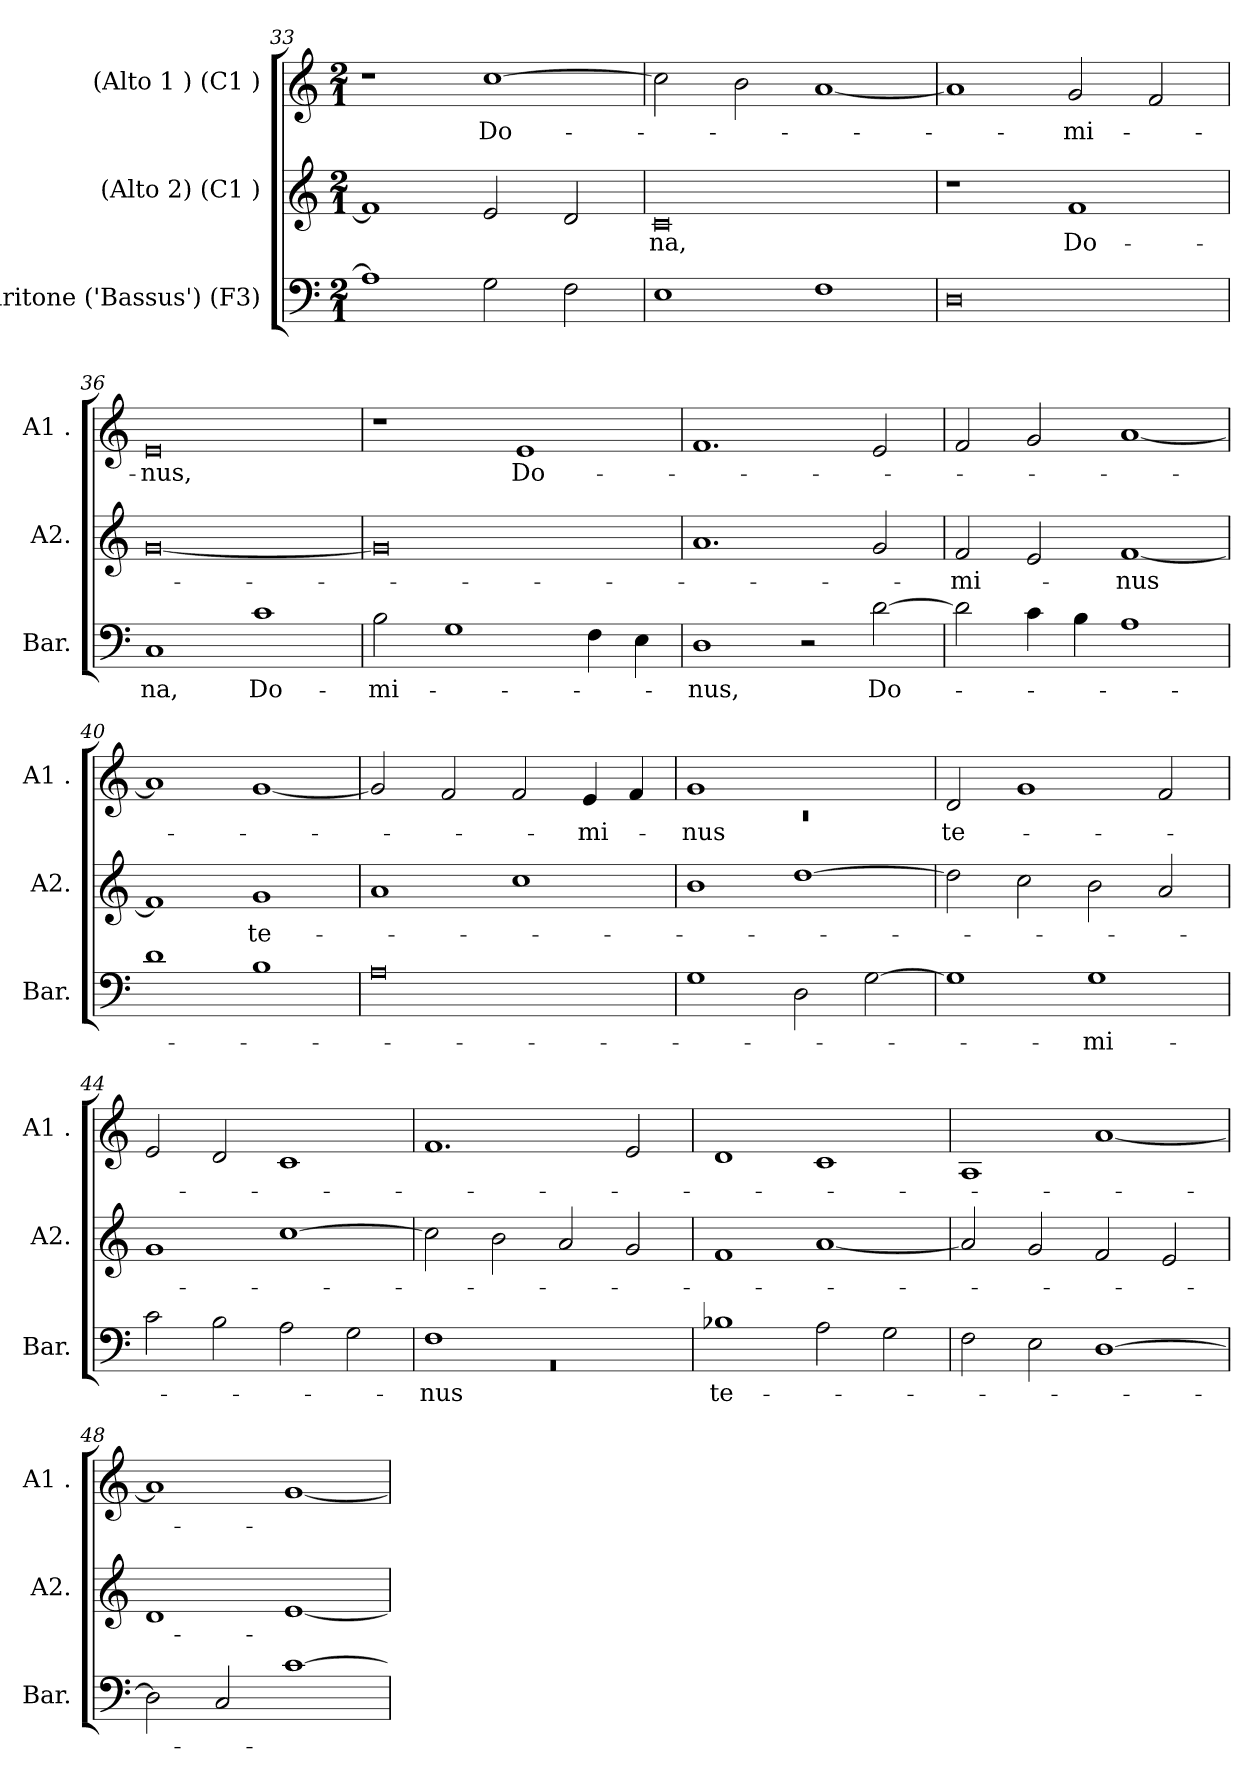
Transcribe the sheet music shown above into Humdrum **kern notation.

**kern	**text	**kern	**text	**kern	**text
*part3	*part3	*part2	*part2	*part1	*part1
*staff3	*staff3	*staff2	*staff2	*staff1	*staff1
*I"Baritone ('Bassus') (F3)	*	*I"(Alto 2) (C1 )	*	*I"(Alto 1 ) (C1 )	*
*I'Bar.	*	*I'A2.	*	*I'A1 .	*
*clefF4	*	*clefG2	*	*clefG2	*
*k[]	*	*k[]	*	*k[]	*
*M2/1	*	*M2/1	*	*M2/1	*
=33	=33	=33	=33	=33	=33
1A]	.	1f]	.	1r	.
!	!	!	!	!	!LO:LY:b
2G\	.	2e/	.	[1cc	Do-
2F\	.	2d/	.	.	.
=34	=34	=34	=34	=34	=34
!	!	!	!LO:LY:b	!	!
1E	.	0c	-na,	2cc\]	.
.	.	.	.	2b\	.
1F	.	.	.	[1a	.
=35	=35	=35	=35	=35	=35
0D	.	1r	.	1a]	.
!	!	!	!LO:LY:b	!	!LO:LY:b
.	.	1f	Do-	2g/	-mi-
.	.	.	.	2f/	.
=36	=36	=36	=36	=36	=36
!	!LO:LY:b	!	!	!	!LO:LY:b
1C	-na,	[0g	.	0e	-nus,
!	!LO:LY:b	!	!	!	!
1c	Do-	.	.	.	.
!!LO:LB:g=z
=37	=37	=37	=37	=37	=37
!	!LO:LY:b	!	!	!	!
2B\	-mi-	0g]	.	1r	.
1G	.	.	.	.	.
!	!	!	!	!	!LO:LY:b
.	.	.	.	1e	Do-
4F\	.	.	.	.	.
4E\	.	.	.	.	.
=38	=38	=38	=38	=38	=38
!	!LO:LY:b	!	!	!	!
1D	-nus,	1.a	.	1.f	.
2r	.	.	.	.	.
!	!LO:LY:b	!	!	!	!
[2d\	Do-	2g/	.	2e/	.
=39	=39	=39	=39	=39	=39
!	!	!	!LO:LY:b	!	!
2d\]	.	2f/	-mi-	2f/	.
4c\	.	2e/	.	2g/	.
4B\	.	.	.	.	.
!	!	!	!LO:LY:b	!	!
1A	.	[1f	-nus	[1a	.
=40	=40	=40	=40	=40	=40
1d	.	1f]	.	1a]	.
!	!	!	!LO:LY:b	!	!
1B	.	1g	te-	[1g	.
=41	=41	=41	=41	=41	=41
0A	.	1a	.	2g/]	.
.	.	.	.	2f/	.
.	.	1cc	.	2f/	.
!	!	!	!	!	!LO:LY:b
.	.	.	.	4e/	-mi-
.	.	.	.	4f/	.
!!LO:LB:g=z
=42	=42	=42	=42	=42	=42
!	!	!	!	!	!LO:LY:b
*	*	*	*	*^	*
1G	.	1b	.	1g	0r	-nus
2D\	.	[1dd	.	1ryy	.	.
[2G\	.	.	.	.	.	.
*	*	*	*	*v	*v	*
=43	=43	=43	=43	=43	=43
!	!	!	!	!	!LO:LY:b
1G]	.	2dd\]	.	2d/	te-
.	.	2cc\	.	1g	.
!	!LO:LY:b	!	!	!	!
1G	-mi-	2b\	.	.	.
.	.	2a/	.	2f/	.
=44	=44	=44	=44	=44	=44
2c\	.	1g	.	2e/	.
2B\	.	.	.	2d/	.
2A\	.	[1cc	.	1c	.
2G\	.	.	.	.	.
=45	=45	=45	=45	=45	=45
!	!LO:LY:b	!	!	!	!
*^	*	*	*	*	*
1F	0r	-nus	2cc\]	.	1.f	.
.	.	.	2b\	.	.	.
1ryy	.	.	2a/	.	.	.
.	.	.	2g/	.	2e/	.
*v	*v	*	*	*	*	*
=46	=46	=46	=46	=46	=46
!	!LO:LY:b	!	!	!	!
1B-X	te-	1f	.	1d	.
2A\	.	[1a	.	1c	.
2G\	.	.	.	.	.
!!LO:LB:g=z
=47	=47	=47	=47	=47	=47
2F\	.	2a/]	.	1A	.
2E\	.	2g/	.	.	.
[1D	.	2f/	.	[1a	.
.	.	2e/	.	.	.
=48	=48	=48	=48	=48	=48
2D\]	.	1d	.	1a]	.
2C/	.	.	.	.	.
[1c	.	[1e	.	[1g	.
=	=	=	=	=	=
*-	*-	*-	*-	*-	*-
